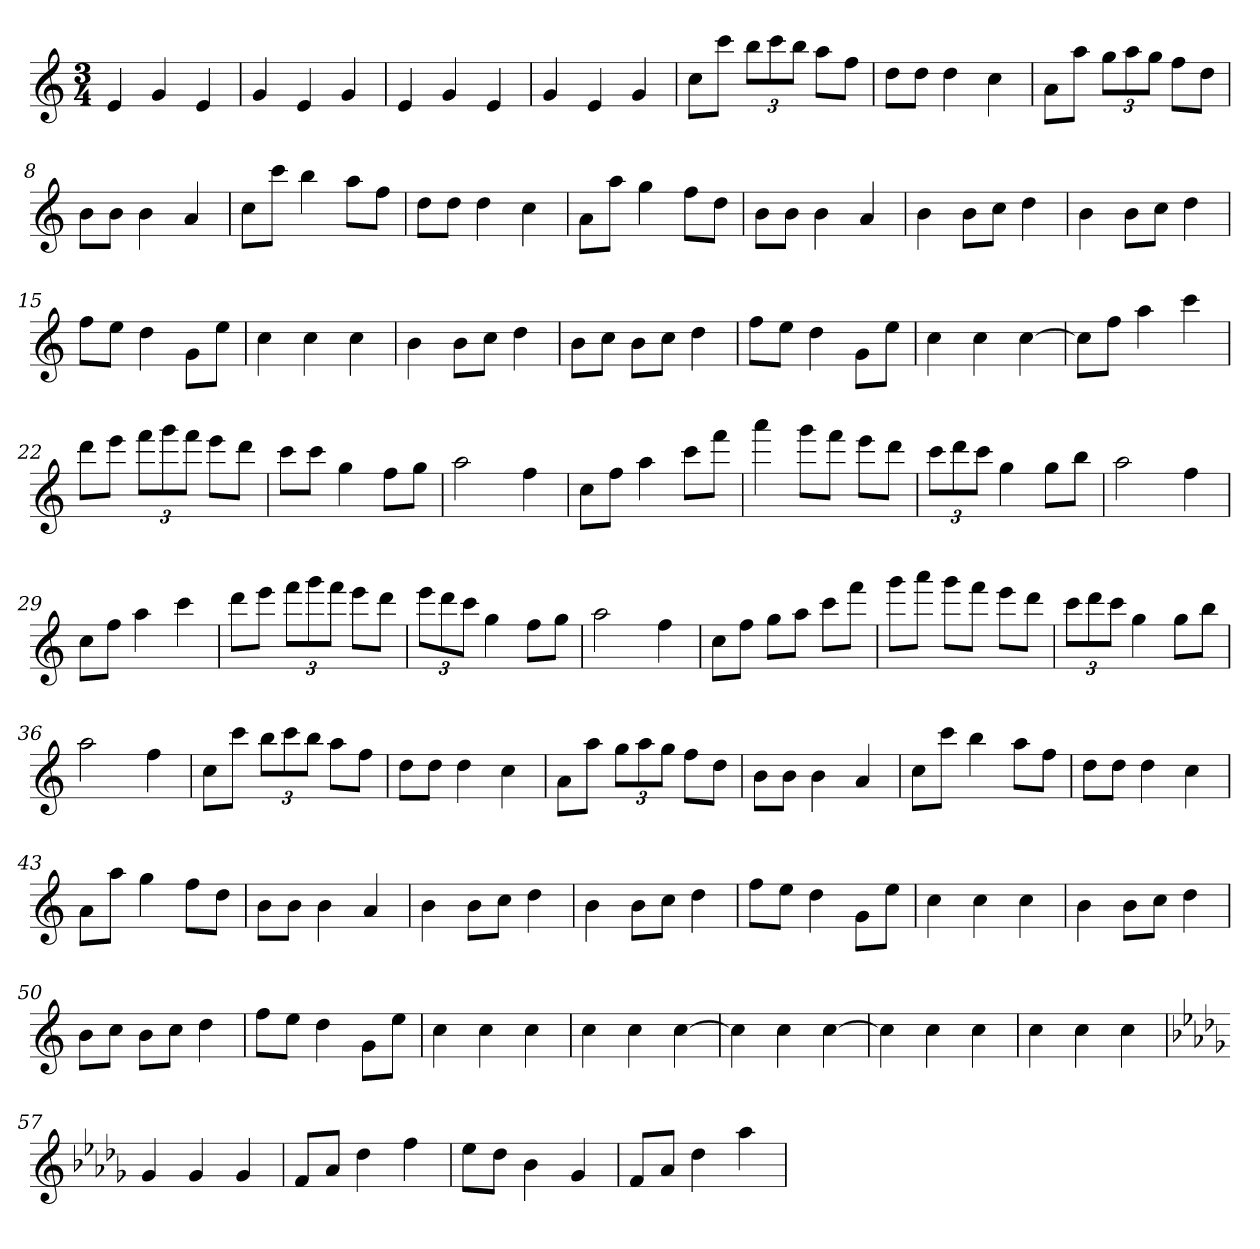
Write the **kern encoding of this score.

**kern
*part1
*staff1
*clefG2
*k[]
*C:
*M3/4
*MM192
=1
4e
4g
4e
=2
4g
4e
4g
=3
4e
4g
4e
=4
4g
4e
4g
=5
8cc\L
8ccc\J
12bb\L
12ccc\
12bb\J
8aa\L
8ff\J
=6
8dd\L
8dd\J
4dd
4cc
=7
8a\L
8aa\J
12gg\L
12aa\
12gg\J
8ff\L
8dd\J
=8
8b\L
8b\J
4b
4a
=9
8cc\L
8ccc\J
4bb
8aa\L
8ff\J
=10
8dd\L
8dd\J
4dd
4cc
=11
8a\L
8aa\J
4gg
8ff\L
8dd\J
=12
8b\L
8b\J
4b
4a
=13
4b
8b\L
8cc\J
4dd
=14
4b
8b\L
8cc\J
4dd
=15
8ff\L
8ee\J
4dd
8g\L
8ee\J
=16
4cc
4cc
4cc
=17
4b
8b\L
8cc\J
4dd
=18
8b\L
8cc\J
8b\L
8cc\J
4dd
=19
8ff\L
8ee\J
4dd
8g\L
8ee\J
=20
4cc
4cc
[4cc
=21
8cc\L]
8ff\J
4aa
4ccc
=22
8ddd\L
8eee\J
12fff\L
12ggg\
12fff\J
8eee\L
8ddd\J
=23
8ccc\L
8ccc\J
4gg
8ff\L
8gg\J
=24
2aa
4ff
=25
8cc\L
8ff\J
4aa
8ccc\L
8fff\J
=26
4aaa
8ggg\L
8fff\J
8eee\L
8ddd\J
=27
12ccc\L
12ddd\
12ccc\J
4gg
8gg\L
8bb\J
=28
2aa
4ff
=29
8cc\L
8ff\J
4aa
4ccc
=30
8ddd\L
8eee\J
12fff\L
12ggg\
12fff\J
8eee\L
8ddd\J
=31
12eee\L
12ddd\
12ccc\J
4gg
8ff\L
8gg\J
=32
2aa
4ff
=33
8cc\L
8ff\J
8gg\L
8aa\J
8ccc\L
8fff\J
=34
8ggg\L
8aaa\J
8ggg\L
8fff\J
8eee\L
8ddd\J
=35
12ccc\L
12ddd\
12ccc\J
4gg
8gg\L
8bb\J
=36
2aa
4ff
=37
8cc\L
8ccc\J
12bb\L
12ccc\
12bb\J
8aa\L
8ff\J
=38
8dd\L
8dd\J
4dd
4cc
=39
8a\L
8aa\J
12gg\L
12aa\
12gg\J
8ff\L
8dd\J
=40
8b\L
8b\J
4b
4a
=41
8cc\L
8ccc\J
4bb
8aa\L
8ff\J
=42
8dd\L
8dd\J
4dd
4cc
=43
8a\L
8aa\J
4gg
8ff\L
8dd\J
=44
8b\L
8b\J
4b
4a
=45
4b
8b\L
8cc\J
4dd
=46
4b
8b\L
8cc\J
4dd
=47
8ff\L
8ee\J
4dd
8g\L
8ee\J
=48
4cc
4cc
4cc
=49
4b
8b\L
8cc\J
4dd
=50
8b\L
8cc\J
8b\L
8cc\J
4dd
=51
8ff\L
8ee\J
4dd
8g\L
8ee\J
=52
4cc
4cc
4cc
=53
4cc
4cc
[4cc
=54
4cc]
4cc
[4cc
=55
4cc]
4cc
4cc
=56
4cc
4cc
4cc
=57
*k[b-e-a-d-g-]
4g-
4g-
4g-
=58
8f/L
8a-/J
4dd-
4ff
=59
8ee-\L
8dd-\J
4b-
4g-
=60
8f/L
8a-/J
4dd-
4aa-
=
*-
